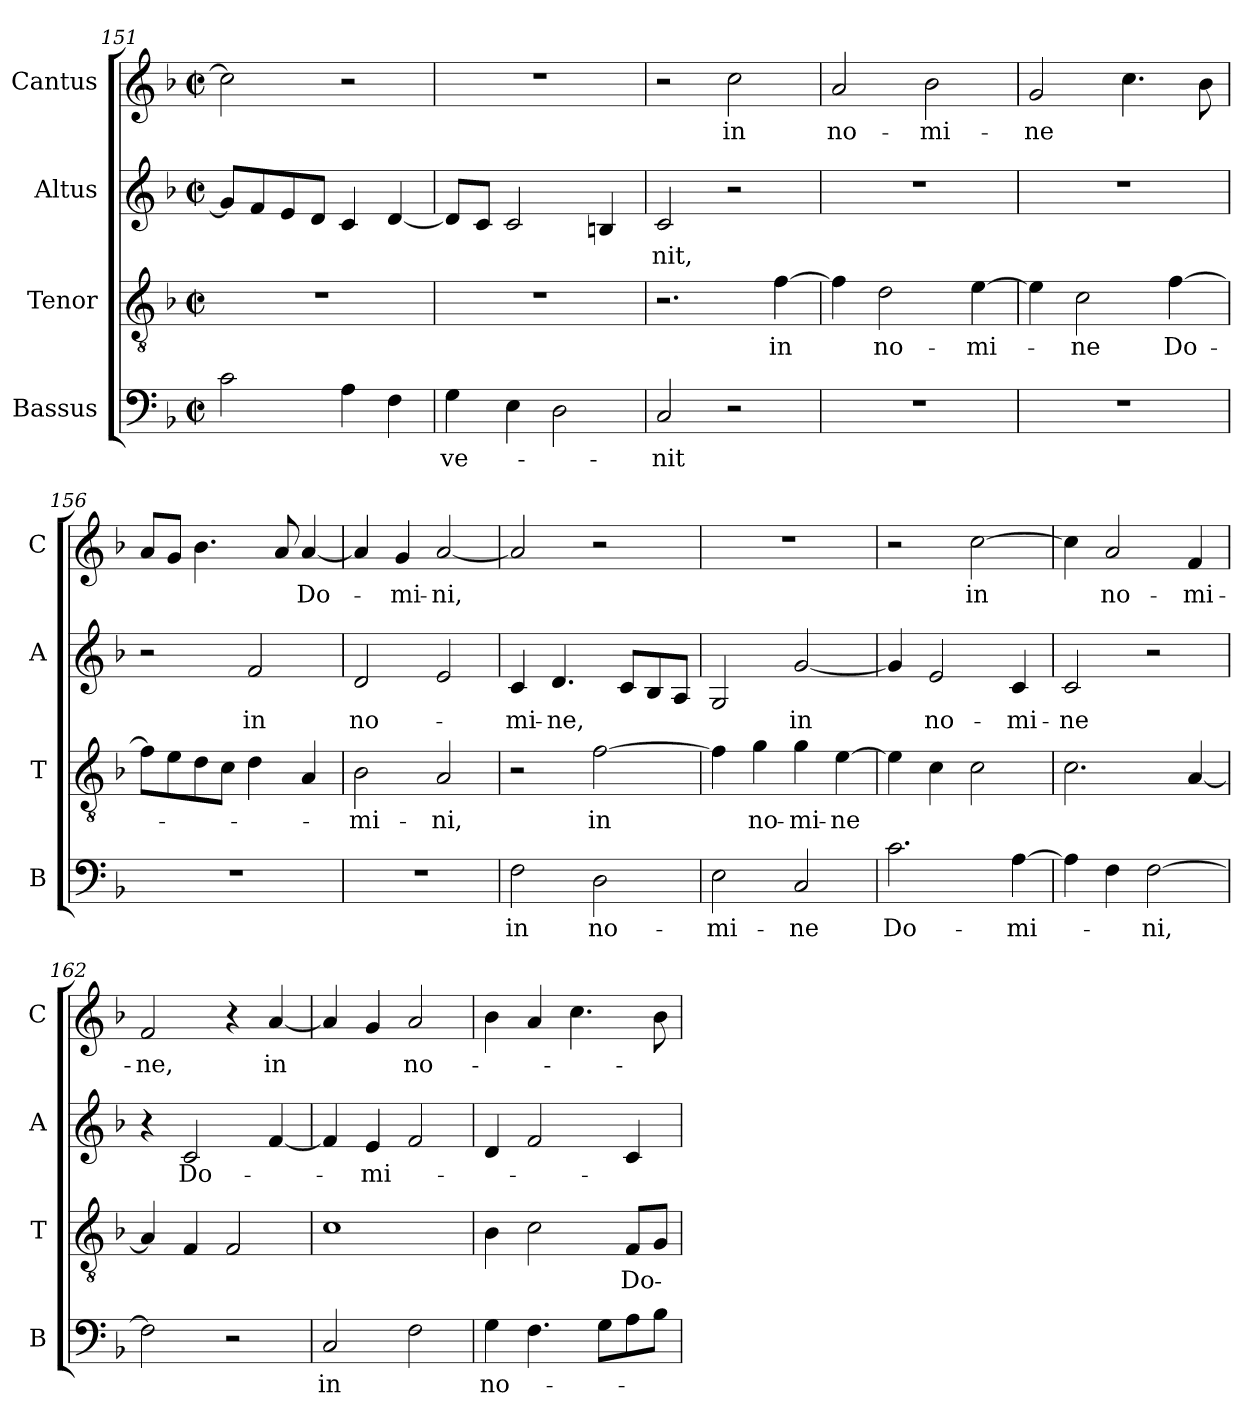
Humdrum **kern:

**kern	**text	**kern	**text	**kern	**text	**kern	**text
*part4	*part4	*part3	*part3	*part2	*part2	*part1	*part1
*staff4	*staff4	*staff3	*staff3	*staff2	*staff2	*staff1	*staff1
*I"Bassus	*	*I"Tenor	*	*I"Altus	*	*I"Cantus	*
*I'B	*	*I'T	*	*I'A	*	*I'C	*
*clefF4	*	*clefGv2	*	*clefG2	*	*clefG2	*
*k[b-]	*	*k[b-]	*	*k[b-]	*	*k[b-]	*
*F:	*	*F:	*	*F:	*	*F:	*
*M2/2	*	*M2/2	*	*M2/2	*	*M2/2	*
*met(c|)	*	*met(c|)	*	*met(c|)	*	*met(c|)	*
=151	=151	=151	=151	=151	=151	=151	=151
2c\	.	1r	.	8g/L]	.	2cc\]	.
.	.	.	.	8f/	.	.	.
.	.	.	.	8e/	.	.	.
.	.	.	.	8d/J	.	.	.
4A\	.	.	.	4c/	.	2r	.
4F\	.	.	.	[4d/	.	.	.
=152	=152	=152	=152	=152	=152	=152	=152
!	!LO:LY:b	!	!	!	!	!	!
4G\	ve-	1r	.	8d/L]	.	1r	.
.	.	.	.	8c/J	.	.	.
4E\	.	.	.	2c/	.	.	.
2D\	.	.	.	.	.	.	.
.	.	.	.	4Bn/	.	.	.
=153	=153	=153	=153	=153	=153	=153	=153
!	!LO:LY:b	!	!	!	!	!	!
!	!	!	!	!	!LO:LY:b	!	!
2C/	-nit	2.r	.	2c/	-nit,	2r	.
!	!	!	!	!	!	!	!LO:LY:b
2r	.	.	.	2r	.	2cc\	in
!	!	!	!LO:LY:b	!	!	!	!
.	.	[4f\	in	.	.	.	.
=154	=154	=154	=154	=154	=154	=154	=154
!	!	!	!	!	!	!	!LO:LY:b
1r	.	4f\]	.	1r	.	2a/	no-
!	!	!	!LO:LY:b	!	!	!	!
.	.	2d\	no-	.	.	.	.
!	!	!	!	!	!	!	!LO:LY:b
.	.	.	.	.	.	2b-\	-mi-
!	!	!	!LO:LY:b	!	!	!	!
.	.	[4e\	-mi-	.	.	.	.
!!LO:LB:g=z
=155	=155	=155	=155	=155	=155	=155	=155
!	!	!	!	!	!	!	!LO:LY:b
1r	.	4e\]	.	1r	.	2g/	-ne
!	!	!	!LO:LY:b	!	!	!	!
.	.	2c\	-ne	.	.	.	.
.	.	.	.	.	.	4.cc\	.
!	!	!	!LO:LY:b	!	!	!	!
.	.	[4f\	Do-	.	.	.	.
.	.	.	.	.	.	8b-\	.
=156	=156	=156	=156	=156	=156	=156	=156
1r	.	8f\L]	.	2r	.	8a/L	.
.	.	8e\	.	.	.	8g/J	.
.	.	8d\	.	.	.	4.b-\	.
.	.	8c\J	.	.	.	.	.
!	!	!	!	!	!LO:LY:b	!	!
.	.	4d\	.	2f/	in	.	.
.	.	.	.	.	.	8a/	.
!	!	!	!	!	!	!	!LO:LY:b
.	.	4A/	.	.	.	[4a/	Do-
=157	=157	=157	=157	=157	=157	=157	=157
!	!	!	!LO:LY:b	!	!	!	!
!	!	!	!	!	!LO:LY:b	!	!
1r	.	2B-\	-mi-	2d/	no-	4a/]	.
!	!	!	!	!	!	!	!LO:LY:b
.	.	.	.	.	.	4g/	-mi-
!	!	!	!LO:LY:b	!	!	!	!
!	!	!	!	!	!	!	!LO:LY:b
.	.	2A/	-ni,	2e/	.	[2a/	-ni,
=158	=158	=158	=158	=158	=158	=158	=158
!	!LO:LY:b	!	!	!	!	!	!
!	!	!	!	!	!LO:LY:b	!	!
2F\	in	2r	.	4c/	-mi-	2a/]	.
!	!	!	!	!	!LO:LY:b	!	!
.	.	.	.	4.d/	-ne,	.	.
!	!LO:LY:b	!	!	!	!	!	!
!	!	!	!LO:LY:b	!	!	!	!
2D\	no-	[2f\	in	.	.	2r	.
.	.	.	.	8c/L	.	.	.
.	.	.	.	8B-/	.	.	.
.	.	.	.	8A/J	.	.	.
=159	=159	=159	=159	=159	=159	=159	=159
!	!LO:LY:b	!	!	!	!	!	!
2E\	-mi-	4f\]	.	2G/	.	1r	.
!	!	!	!LO:LY:b	!	!	!	!
.	.	4g\	no-	.	.	.	.
!	!LO:LY:b	!	!	!	!	!	!
!	!	!	!LO:LY:b	!	!	!	!
!	!	!	!	!	!LO:LY:b	!	!
2C/	-ne	4g\	-mi-	[2g/	in	.	.
!	!	!	!LO:LY:b	!	!	!	!
.	.	[4e\	-ne	.	.	.	.
=160	=160	=160	=160	=160	=160	=160	=160
!	!LO:LY:b	!	!	!	!	!	!
2.c\	Do-	4e\]	.	4g/]	.	2r	.
!	!	!	!	!	!LO:LY:b	!	!
.	.	4c\	.	2e/	no-	.	.
!	!	!	!	!	!	!	!LO:LY:b
.	.	2c\	.	.	.	[2cc\	in
!	!LO:LY:b	!	!	!	!	!	!
!	!	!	!	!	!LO:LY:b	!	!
[4A\	-mi-	.	.	4c/	-mi-	.	.
=161	=161	=161	=161	=161	=161	=161	=161
!	!	!	!	!	!LO:LY:b	!	!
4A\]	.	2.c\	.	2c/	-ne	4cc\]	.
!	!	!	!	!	!	!	!LO:LY:b
4F\	.	.	.	.	.	2a/	no-
!	!LO:LY:b	!	!	!	!	!	!
[2F\	-ni,	.	.	2r	.	.	.
!	!	!	!	!	!	!	!LO:LY:b
.	.	[4A/	.	.	.	4f/	-mi-
!!LO:PB:g=z
=162	=162	=162	=162	=162	=162	=162	=162
!	!	!	!	!	!	!	!LO:LY:b
2F\]	.	4A/]	.	4r	.	2f/	-ne,
!	!	!	!	!	!LO:LY:b	!	!
.	.	4F/	.	2c/	Do-	.	.
2r	.	2F/	.	.	.	4r	.
!	!	!	!	!	!	!	!LO:LY:b
.	.	.	.	[4f/	.	[4a/	in
=163	=163	=163	=163	=163	=163	=163	=163
!	!LO:LY:b	!	!	!	!	!	!
2C/	in	1c	.	4f/]	.	4a/]	.
!	!	!	!	!	!LO:LY:b	!	!
.	.	.	.	4e/	-mi-	4g/	.
!	!	!	!	!	!	!	!LO:LY:b
2F\	.	.	.	2f/	.	2a/	no-
=164	=164	=164	=164	=164	=164	=164	=164
!	!LO:LY:b	!	!	!	!	!	!
4G\	no-	4B-\	.	4d/	.	4b-\	.
4.F\	.	2c\	.	2f/	.	4a/	.
.	.	.	.	.	.	4.cc\	.
8G\L	.	.	.	.	.	.	.
!	!	!	!LO:LY:b	!	!	!	!
8A\	.	8F/L	Do-	4c/	.	.	.
8B-\J	.	8G/J	.	.	.	8b-\	.
=	=	=	=	=	=	=	=
*-	*-	*-	*-	*-	*-	*-	*-
